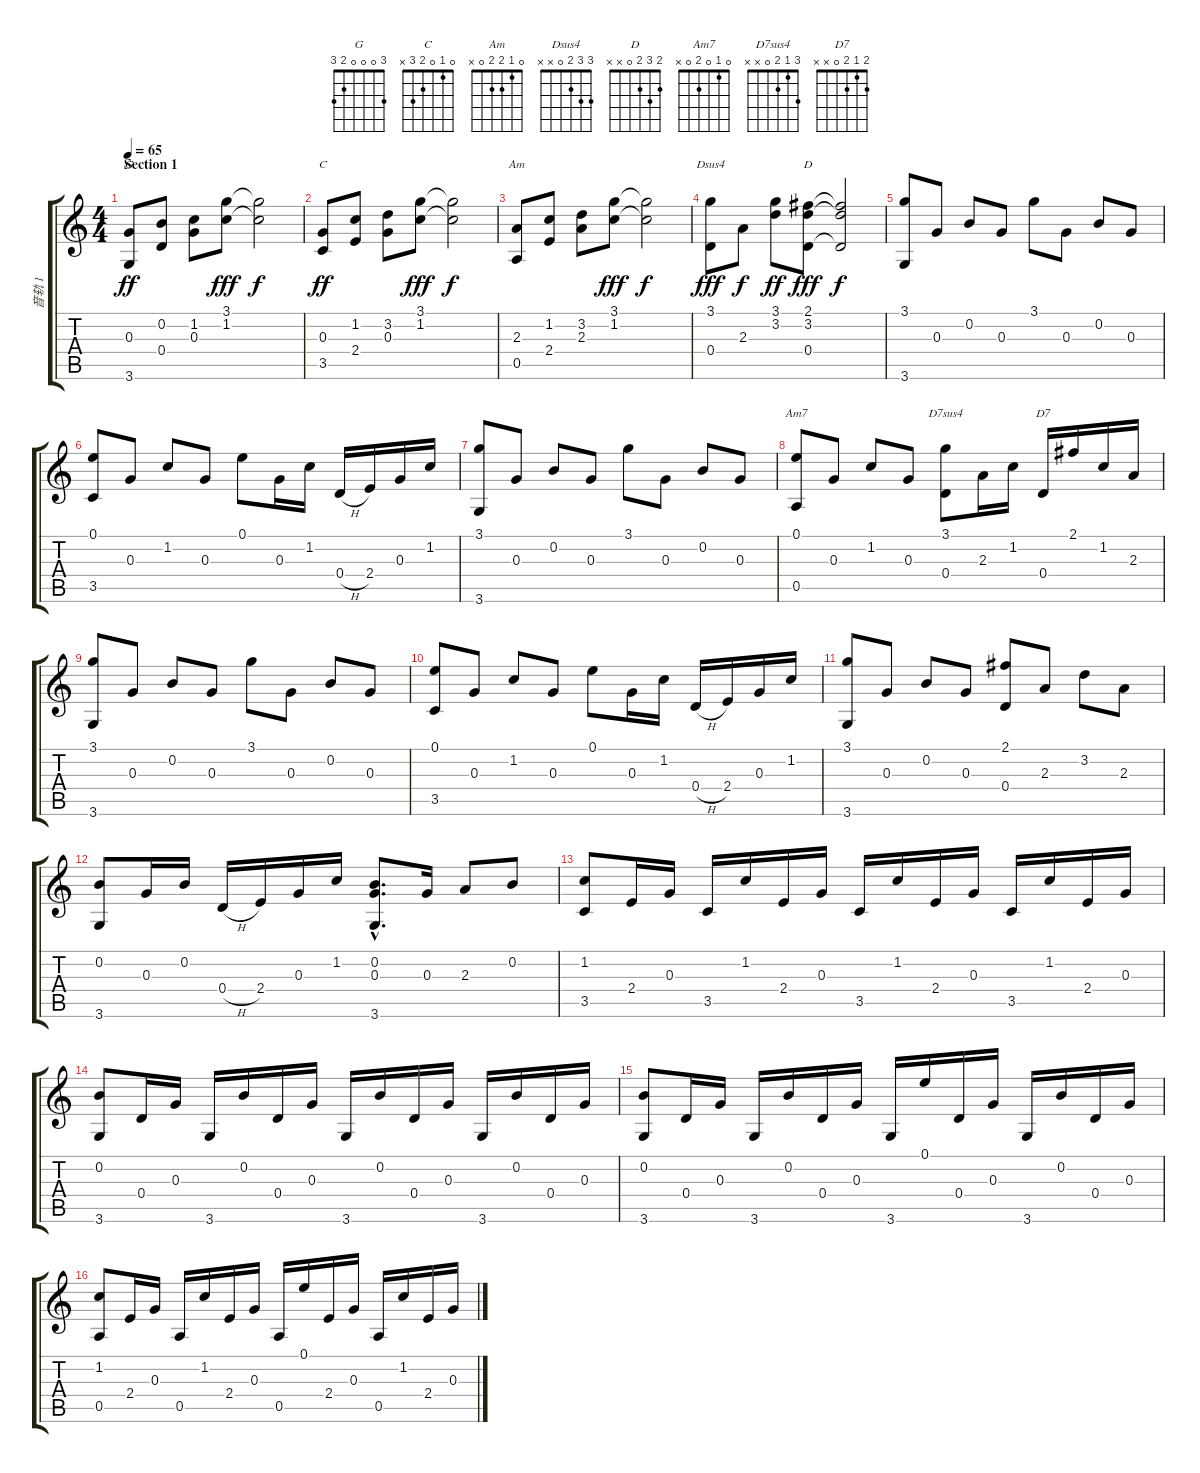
\track ("音轨 1" "音轨 1") {instrument acousticguitarnylon}
\staff {score tabs}
\tuning (E4 B3 G3 D3 A2 E2) {hide}
\chord ("G" 3 0 0 0 2 3)
\chord ("C" 0 1 0 2 3 x)
\chord ("Am" 0 1 2 2 0 x)
\chord ("Dsus4" 3 3 2 0 x x)
\chord ("D" 2 3 2 0 x x)
\chord ("Am7" 0 1 0 2 0 x)
\chord ("D7sus4" 3 1 2 0 x x)
\chord ("D7" 2 1 2 0 x x)
\ts (4 4)
\section ("" "Section 1")
\tempo 65
\clef g2
\ks c
(0.3 3.6).8{ch "G" dy ff instrument acousticguitarnylon} (0.2 0.4).8 (1.2 0.3).8 (3.1 1.2).8{dy fff} (3.1{t} 1.2{t}).2{dy f} |
(0.3 3.5).8{ch "C" dy ff} (1.2 2.4).8 (3.2 0.3).8 (3.1 1.2).8{dy fff} (3.1{t} 1.2{t}).2{dy f} |
(2.3 0.5).8{ch "Am"} (1.2 2.4).8 (3.2 2.3).8 (3.1 1.2).8{dy fff} (3.1{t} 1.2{t}).2{dy f} |
(3.1 0.4).8{ch "Dsus4" dy fff} 2.3.8{dy f} (3.1 3.2).8{dy ff} (2.1 3.2 0.4).8{ch "D" dy fff} (2.1{t} 3.2{t} 0.4{t}).2{dy f} |
(3.1 3.6).8 0.3.8 0.2.8 0.3.8 3.1.8 0.3.8 0.2.8 0.3.8 |
(0.1 3.5).8 0.3.8 1.2.8 0.3.8 0.1.8 0.3.16 1.2.16 0.4{h}.16 2.4.16 0.3.16 1.2.16 |
(3.1 3.6).8 0.3.8 0.2.8 0.3.8 3.1.8 0.3.8 0.2.8 0.3.8 |
(0.1 0.5).8{ch "Am7"} 0.3.8 1.2.8 0.3.8 (3.1 0.4).8{ch "D7sus4"} 2.3.16 1.2.16 0.4.16{ch "D7"} 2.1.16 1.2.16 2.3.16 |
(3.1 3.6).8 0.3.8 0.2.8 0.3.8 3.1.8 0.3.8 0.2.8 0.3.8 |
(0.1 3.5).8 0.3.8 1.2.8 0.3.8 0.1.8 0.3.16 1.2.16 0.4{h}.16 2.4.16 0.3.16 1.2.16 |
(3.1 3.6).8 0.3.8 0.2.8 0.3.8 (2.1 0.4).8 2.3.8 3.2.8 2.3.8 |
(0.2 3.6).8 0.3.16 0.2.16 0.4{h}.16 2.4.16 0.3.16 1.2.16 (0.2{hac} 0.3{hac} 3.6{hac}).8{d} 0.3.16 2.3.8 0.2.8 |
(1.2 3.5).8 2.4.16 0.3.16 3.5.16 1.2.16 2.4.16 0.3.16 3.5.16 1.2.16 2.4.16 0.3.16 3.5.16 1.2.16 2.4.16 0.3.16 |
(0.2 3.6).8 0.4.16 0.3.16 3.6.16 0.2.16 0.4.16 0.3.16 3.6.16 0.2.16 0.4.16 0.3.16 3.6.16 0.2.16 0.4.16 0.3.16 |
(0.2 3.6).8 0.4.16 0.3.16 3.6.16 0.2.16 0.4.16 0.3.16 3.6.16 0.1.16 0.4.16 0.3.16 3.6.16 0.2.16 0.4.16 0.3.16 |
(1.2 0.5).8 2.4.16 0.3.16 0.5.16 1.2.16 2.4.16 0.3.16 0.5.16 0.1.16 2.4.16 0.3.16 0.5.16 1.2.16 2.4.16 0.3.16
